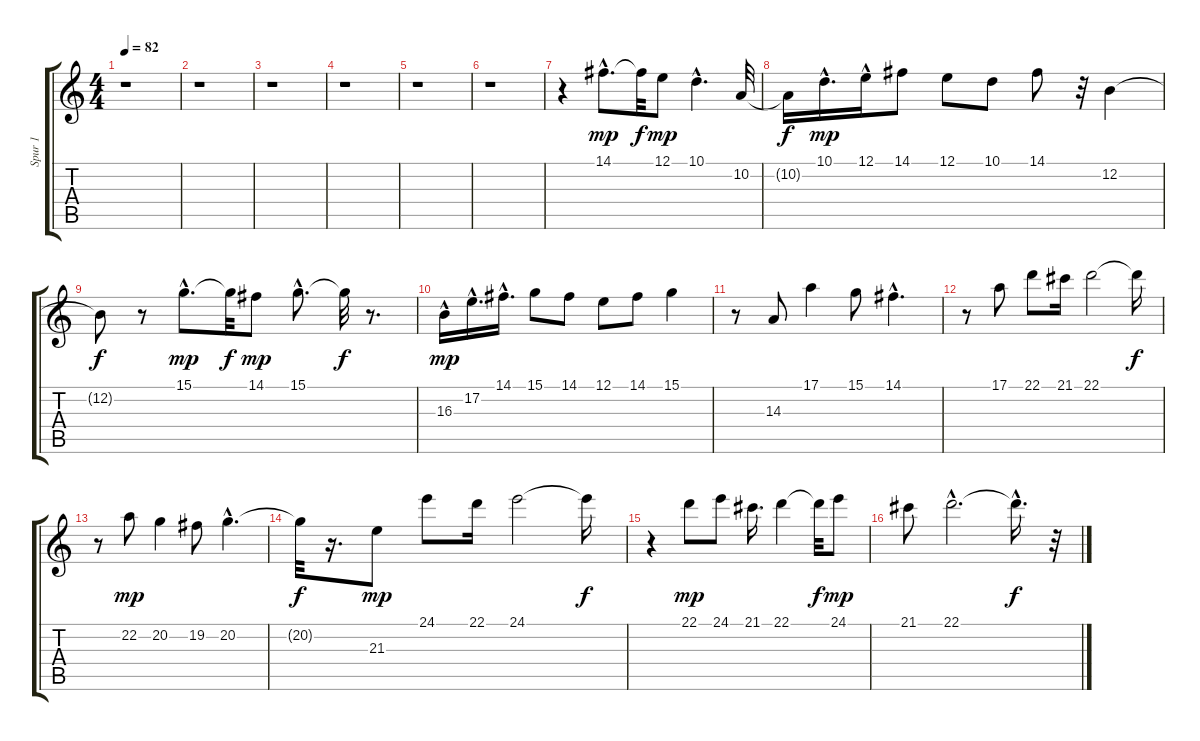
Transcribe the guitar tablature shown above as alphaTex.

\track ("Spur 1" "Spur 1") {instrument flute}
\staff {score tabs}
\tuning (E4 B3 G3 D3 A2 E2) {hide}
\ts (4 4)
\tempo 82
\clef g2
\ks c
r.1{dy mp instrument flute} |
r.1 |
r.1 |
r.1 |
r.1 |
r.1 |
r.4 14.1{hac}.8{d} 14.1{t}.32{dy f} 12.1.8{dy mp} 10.1{hac}.4{d} 10.2.32 |
10.2{t}.16{dy f} 10.1{hac}.16{d dy mp} 12.1{hac}.16 14.1.8 12.1.8 10.1.8 14.1.8 r.32 12.2.4 |
12.2{t}.8{dy f} r.8 15.1{hac}.8{d dy mp} 15.1{t}.32{dy f} 14.1.8{dy mp} 15.1{hac}.8{d} 15.1{t}.32{dy f} r.8{d} |
16.3{hac}.16{dy mp} 17.2{hac}.16{d} 14.1{hac}.16{d} 15.1.8 14.1.8 12.1.8 14.1.8 15.1.4 |
r.8 14.3.8 17.1.4 15.1.8 14.1{hac}.4{d} |
r.8 17.1.8 22.1.8 21.1.16 22.1.2 22.1{t}.16{dy f} |
r.8 22.2.8{dy mp} 20.2.4 19.2.8 20.2{hac}.4{d} |
20.2{t}.32{dy f} r.16{d} 21.3.8{dy mp} 24.1.8 22.1.16 24.1.2 24.1{t}.16{dy f} |
r.4 22.1.8{dy mp} 24.1.8 21.1.16{d} 22.1.4 22.1{t}.32{dy f} 24.1.8{dy mp} |
21.1.8 22.1{hac}.2{d} 22.1{hac t}.16{d dy f} r.32
